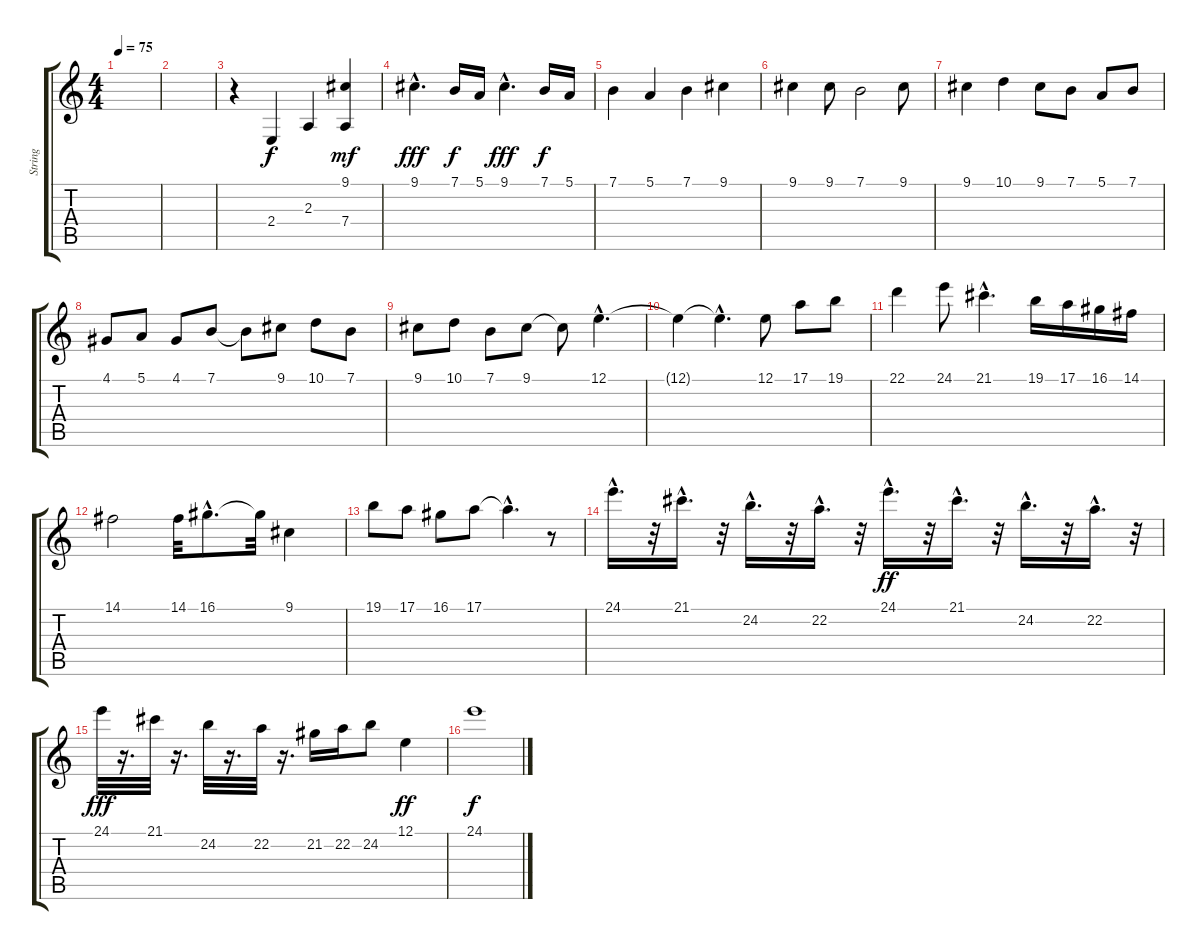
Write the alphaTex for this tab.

\track ("String" "String") {instrument stringensemble1}
\staff {score tabs}
\tuning (E4 B3 G3 D3 A2 E2) {hide}
\ts (4 4)
\tempo 75
\clef g2
\ks c
|
|
r.4 2.4.4{dy f} 2.3.4 (9.1 7.4).4{dy mf} |
9.1{hac}.4{d dy fff} 7.1.16{dy f} 5.1.16 9.1{hac}.4{d dy fff} 7.1.16{dy f} 5.1.16 |
7.1.4 5.1.4 7.1.4 9.1.4 |
9.1.4 9.1.8 7.1.2 9.1.8 |
9.1.4 10.1.4 9.1.8 7.1.8 5.1.8 7.1.8 |
4.1.8 5.1.8 4.1.8 7.1.8 7.1{t}.8 9.1.8 10.1.8 7.1.8 |
9.1.8 10.1.8 7.1.8 9.1.8 9.1{t}.8 12.1{hac}.4{d} |
12.1{t}.4 12.1{hac t}.4{d} 12.1.8 17.1.8 19.1.8 |
22.1.4 24.1.8 21.1{hac}.4{d} 19.1.16 17.1.16 16.1.16 14.1.16 |
14.1.2 14.1.32 16.1{hac}.8{d} 16.1{t}.32 9.1.4 |
19.1.8 17.1.8 16.1.8 17.1.8 17.1{hac t}.4{d} r.8 |
24.1{hac}.16{d} r.32 21.1{hac}.16{d} r.32 24.2{hac}.16{d} r.32 22.2{hac}.16{d} r.32 24.1{hac}.16{d dy ff} r.32 21.1{hac}.16{d} r.32 24.2{hac}.16{d} r.32 22.2{hac}.16{d} r.32 |
24.1.32{dy fff volume 16} r.16{d} 21.1.32 r.16{d} 24.2.32 r.16{d} 22.2.32 r.16{d} 21.2.16 22.2.16 24.2.8 12.1.4{dy ff} |
24.1.1{dy f volume 13}
